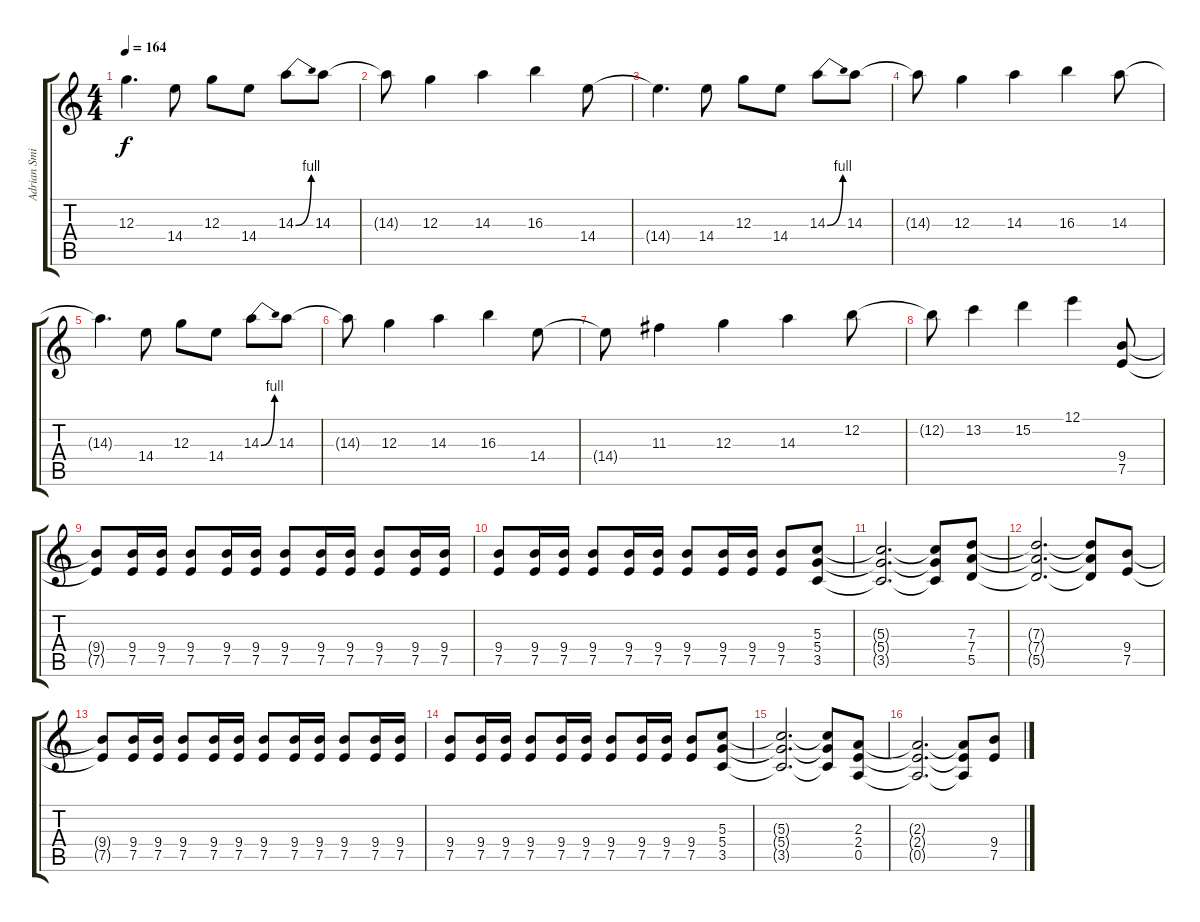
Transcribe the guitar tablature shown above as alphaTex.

\track ("Adrian Smith (Guitar 1)" "Adrian Smi") {instrument distortionguitar}
\staff {score tabs}
\tuning (E4 B3 G3 D3 A2 E2) {hide}
\ts (4 4)
\tempo 164
\clef g2
\ks c
12.3{t}.4{d dy f} 14.4.8 12.3.8 14.4.8 14.3{be (bend 0 0 60 4)}.8 14.3.8 |
14.3{t}.8 12.3.4 14.3.4 16.3.4 14.4.8 |
14.4{t}.4{d} 14.4.8 12.3.8 14.4.8 14.3{be (bend 0 0 60 4)}.8 14.3.8 |
14.3{t}.8 12.3.4 14.3.4 16.3.4 14.3.8 |
14.3{t}.4{d} 14.4.8 12.3.8 14.4.8 14.3{be (bend 0 0 60 4)}.8 14.3.8 |
14.3{t}.8 12.3.4 14.3.4 16.3.4 14.4.8 |
14.4{t}.8 11.3.4 12.3.4 14.3.4 12.2.8 |
12.2{t}.8 13.2.4 15.2.4 12.1.4 (9.4 7.5).8 |
(9.4{t} 7.5{t}).8 (9.4 7.5).16 (9.4 7.5).16 (9.4 7.5).8 (9.4 7.5).16 (9.4 7.5).16 (9.4 7.5).8 (9.4 7.5).16 (9.4 7.5).16 (9.4 7.5).8 (9.4 7.5).16 (9.4 7.5).16 |
(9.4 7.5).8 (9.4 7.5).16 (9.4 7.5).16 (9.4 7.5).8 (9.4 7.5).16 (9.4 7.5).16 (9.4 7.5).8 (9.4 7.5).16 (9.4 7.5).16 (9.4 7.5).8 (5.3 5.4 3.5).8 |
(5.3{t} 5.4{t} 3.5{t}).2{d} (5.3{t} 5.4{t} 3.5{t}).8 (7.3 7.4 5.5).8 |
(7.3{t} 7.4{t} 5.5{t}).2{d} (7.3{t} 7.4{t} 5.5{t}).8 (9.4 7.5).8 |
(9.4{t} 7.5{t}).8 (9.4 7.5).16 (9.4 7.5).16 (9.4 7.5).8 (9.4 7.5).16 (9.4 7.5).16 (9.4 7.5).8 (9.4 7.5).16 (9.4 7.5).16 (9.4 7.5).8 (9.4 7.5).16 (9.4 7.5).16 |
(9.4 7.5).8 (9.4 7.5).16 (9.4 7.5).16 (9.4 7.5).8 (9.4 7.5).16 (9.4 7.5).16 (9.4 7.5).8 (9.4 7.5).16 (9.4 7.5).16 (9.4 7.5).8 (5.3 5.4 3.5).8 |
(5.3{t} 5.4{t} 3.5{t}).2{d} (5.3{t} 5.4{t} 3.5{t}).8 (2.3 2.4 0.5).8 |
(2.3{t} 2.4{t} 0.5{t}).2{d} (2.3{t} 2.4{t} 0.5{t}).8 (9.4 7.5).8
